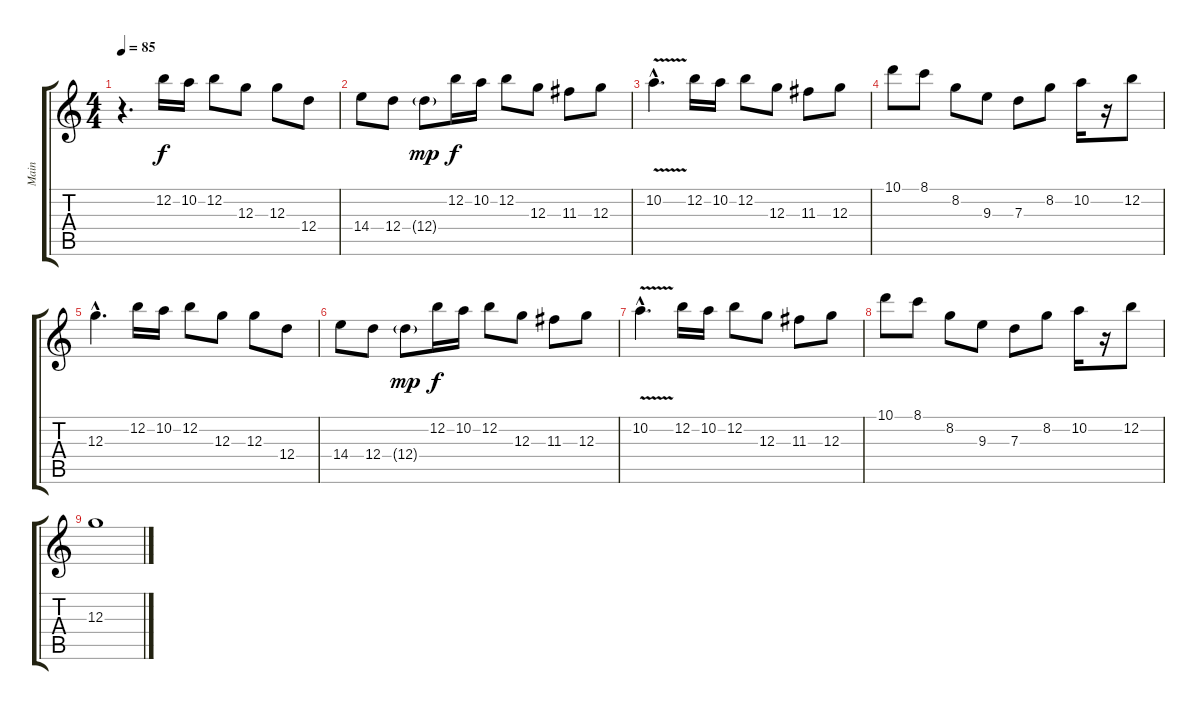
\track ("Main" "Main") {instrument acousticguitarsteel}
\staff {score tabs}
\tuning (E4 B3 G3 D3 A2 E2) {hide}
\ts (4 4)
\tempo 85
\clef g2
\ks c
r.4{d dy f instrument acousticguitarsteel} 12.2.16 10.2.16 12.2.8 12.3.8 12.3.8 12.4.8 |
14.4.8 12.4.8 12.4{g}.8{dy mp} 12.2.16{dy f} 10.2.16 12.2.8 12.3.8 11.3.8 12.3.8 |
10.2{v hac}.4{d} 12.2.16 10.2.16 12.2.8 12.3.8 11.3.8 12.3.8 |
10.1.8 8.1.8 8.2.8 9.3.8 7.3.8 8.2.8 10.2.16 r.16 12.2.8 |
12.3{hac}.4{d} 12.2.16 10.2.16 12.2.8 12.3.8 12.3.8 12.4.8 |
14.4.8 12.4.8 12.4{g}.8{dy mp} 12.2.16{dy f} 10.2.16 12.2.8 12.3.8 11.3.8 12.3.8 |
10.2{v hac}.4{d} 12.2.16 10.2.16 12.2.8 12.3.8 11.3.8 12.3.8 |
10.1.8 8.1.8 8.2.8 9.3.8 7.3.8 8.2.8 10.2.16 r.16 12.2.8 |
12.3.1
